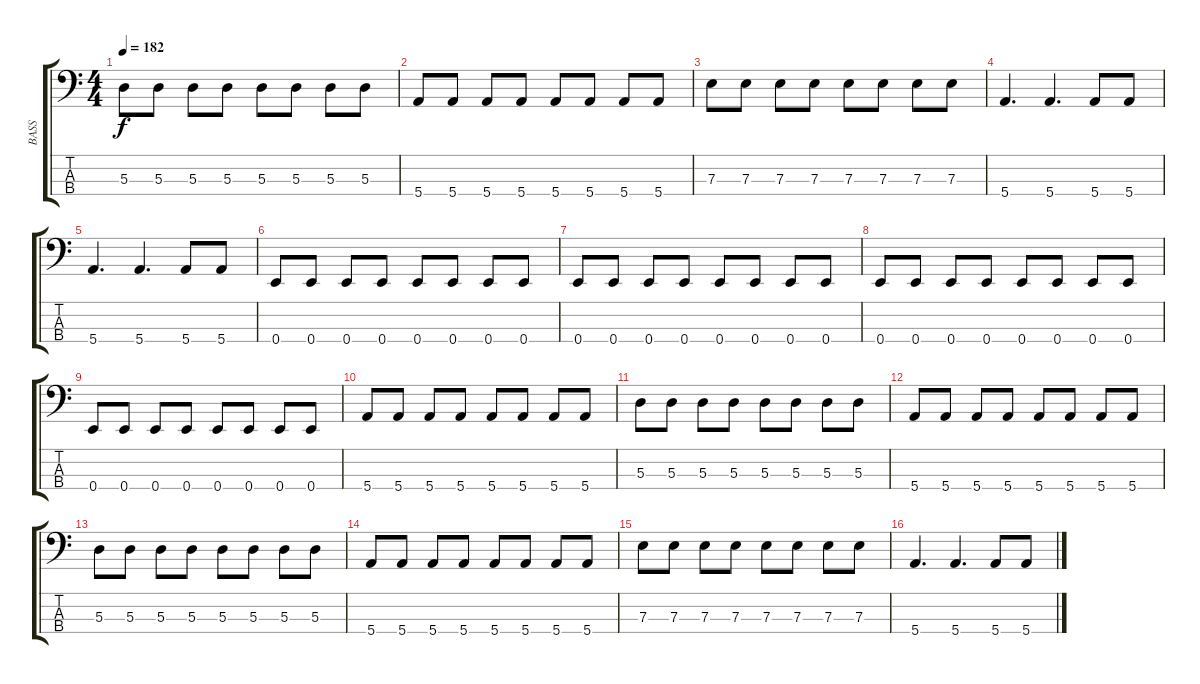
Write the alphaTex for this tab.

\track ("BASS" "BASS") {instrument electricbasspick}
\staff {score tabs}
\tuning (G2 D2 A1 E1) {hide}
\ts (4 4)
\tempo 182
\clef f4
\ks c
5.3.8{dy f} 5.3.8 5.3.8 5.3.8 5.3.8 5.3.8 5.3.8 5.3.8 |
5.4.8 5.4.8 5.4.8 5.4.8 5.4.8 5.4.8 5.4.8 5.4.8 |
7.3.8 7.3.8 7.3.8 7.3.8 7.3.8 7.3.8 7.3.8 7.3.8 |
5.4.4{d} 5.4.4{d} 5.4.8 5.4.8 |
5.4.4{d} 5.4.4{d} 5.4.8 5.4.8 |
0.4.8 0.4.8 0.4.8 0.4.8 0.4.8 0.4.8 0.4.8 0.4.8 |
0.4.8 0.4.8 0.4.8 0.4.8 0.4.8 0.4.8 0.4.8 0.4.8 |
0.4.8 0.4.8 0.4.8 0.4.8 0.4.8 0.4.8 0.4.8 0.4.8 |
0.4.8 0.4.8 0.4.8 0.4.8 0.4.8 0.4.8 0.4.8 0.4.8 |
5.4.8 5.4.8 5.4.8 5.4.8 5.4.8 5.4.8 5.4.8 5.4.8 |
5.3.8 5.3.8 5.3.8 5.3.8 5.3.8 5.3.8 5.3.8 5.3.8 |
5.4.8 5.4.8 5.4.8 5.4.8 5.4.8 5.4.8 5.4.8 5.4.8 |
5.3.8 5.3.8 5.3.8 5.3.8 5.3.8 5.3.8 5.3.8 5.3.8 |
5.4.8 5.4.8 5.4.8 5.4.8 5.4.8 5.4.8 5.4.8 5.4.8 |
7.3.8 7.3.8 7.3.8 7.3.8 7.3.8 7.3.8 7.3.8 7.3.8 |
5.4.4{d} 5.4.4{d} 5.4.8 5.4.8
